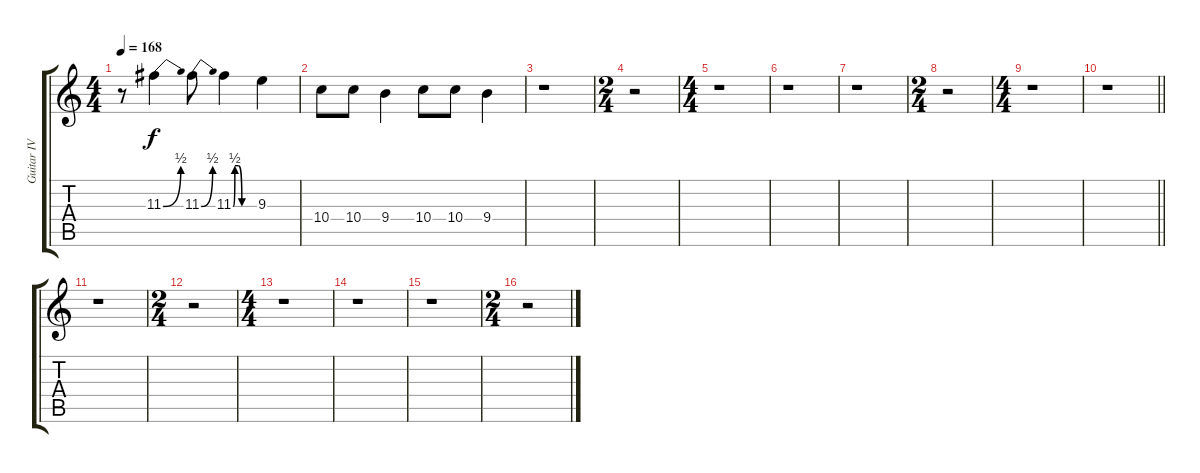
\track ("Guitar IV" "Guitar IV") {instrument overdrivenguitar}
\staff {score tabs}
\tuning (E4 B3 G3 D3 A2 E2) {hide}
\ts (4 4)
\tempo 168
\clef g2
\ks c
r.8{dy f} 11.3{be (bend 0 0 60 2)}.4 11.3{be (bend 0 0 60 2)}.8 11.3{be (custom 0 0 5 2 15 2 25 0 60 0)}.4 9.3.4 |
10.4.8 10.4.8 9.4.4 10.4.8 10.4.8 9.4.4 |
r.1 |
\ts (2 4)
r.2 |
\ts (4 4)
r.1 |
r.1 |
r.1 |
\ts (2 4)
r.2 |
\ts (4 4)
r.1 |
\barLineRight lightlight
r.1 |
r.1 |
\ts (2 4)
r.2 |
\ts (4 4)
r.1 |
r.1 |
r.1 |
\ts (2 4)
r.2
